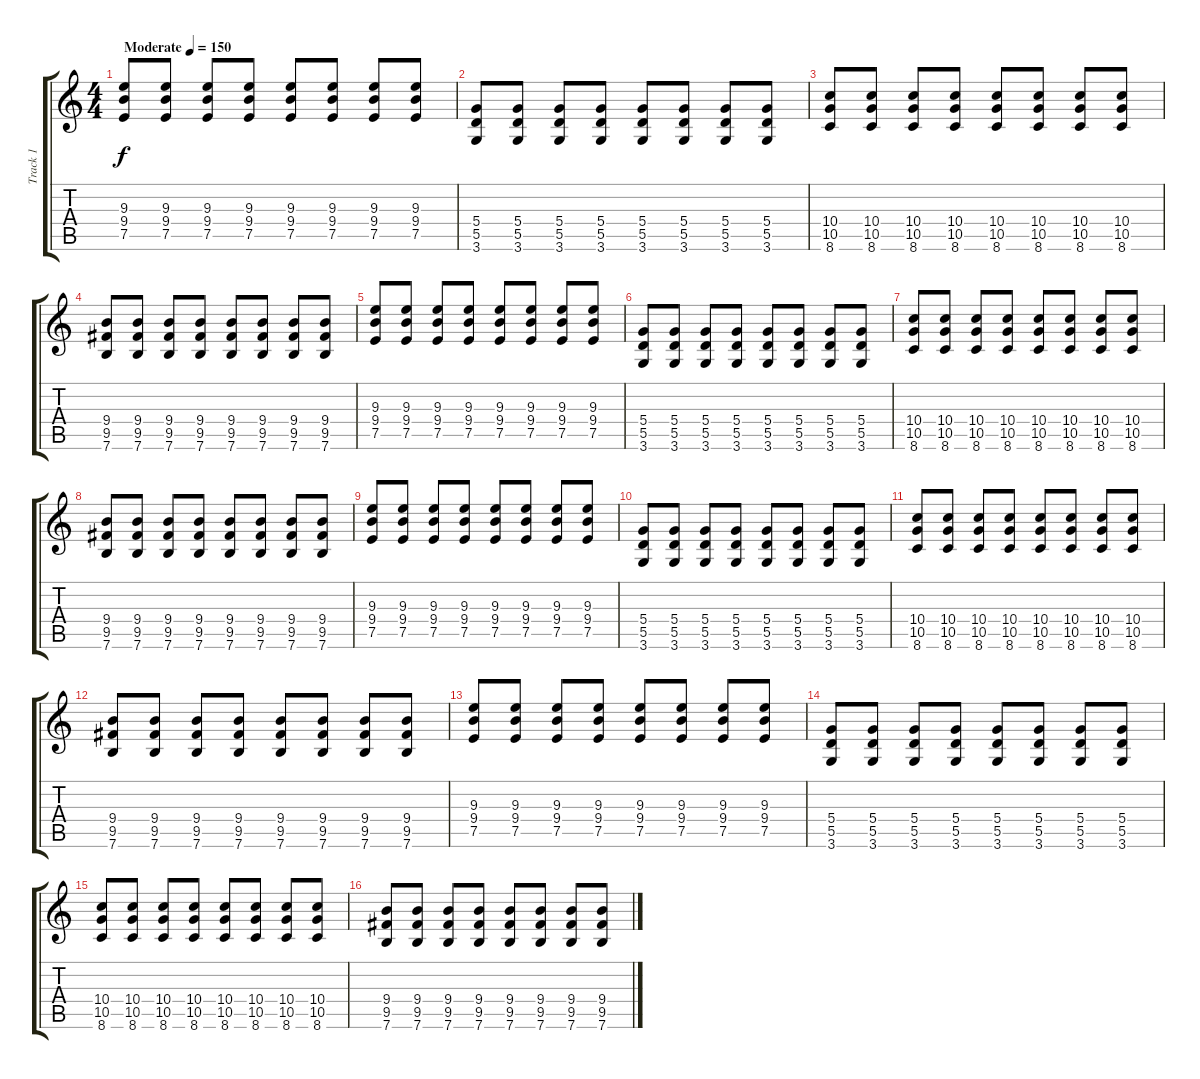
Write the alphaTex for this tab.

\track ("Track 1" "Track 1") {instrument overdrivenguitar}
\staff {score tabs}
\tuning (E4 B3 G3 D3 A2 E2) {hide}
\ts (4 4)
\tempo (150 "Moderate")
\clef g2
\ks c
(9.3 9.4 7.5).8{dy f instrument overdrivenguitar} (9.3 9.4 7.5).8 (9.3 9.4 7.5).8 (9.3 9.4 7.5).8 (9.3 9.4 7.5).8 (9.3 9.4 7.5).8 (9.3 9.4 7.5).8 (9.3 9.4 7.5).8 |
(5.4 5.5 3.6).8 (5.4 5.5 3.6).8 (5.4 5.5 3.6).8 (5.4 5.5 3.6).8 (5.4 5.5 3.6).8 (5.4 5.5 3.6).8 (5.4 5.5 3.6).8 (5.4 5.5 3.6).8 |
(10.4 10.5 8.6).8 (10.4 10.5 8.6).8 (10.4 10.5 8.6).8 (10.4 10.5 8.6).8 (10.4 10.5 8.6).8 (10.4 10.5 8.6).8 (10.4 10.5 8.6).8 (10.4 10.5 8.6).8 |
(9.4 9.5 7.6).8 (9.4 9.5 7.6).8 (9.4 9.5 7.6).8 (9.4 9.5 7.6).8 (9.4 9.5 7.6).8 (9.4 9.5 7.6).8 (9.4 9.5 7.6).8 (9.4 9.5 7.6).8 |
(9.3 9.4 7.5).8 (9.3 9.4 7.5).8 (9.3 9.4 7.5).8 (9.3 9.4 7.5).8 (9.3 9.4 7.5).8 (9.3 9.4 7.5).8 (9.3 9.4 7.5).8 (9.3 9.4 7.5).8 |
(5.4 5.5 3.6).8 (5.4 5.5 3.6).8 (5.4 5.5 3.6).8 (5.4 5.5 3.6).8 (5.4 5.5 3.6).8 (5.4 5.5 3.6).8 (5.4 5.5 3.6).8 (5.4 5.5 3.6).8 |
(10.4 10.5 8.6).8 (10.4 10.5 8.6).8 (10.4 10.5 8.6).8 (10.4 10.5 8.6).8 (10.4 10.5 8.6).8 (10.4 10.5 8.6).8 (10.4 10.5 8.6).8 (10.4 10.5 8.6).8 |
(9.4 9.5 7.6).8 (9.4 9.5 7.6).8 (9.4 9.5 7.6).8 (9.4 9.5 7.6).8 (9.4 9.5 7.6).8 (9.4 9.5 7.6).8 (9.4 9.5 7.6).8 (9.4 9.5 7.6).8 |
(9.3 9.4 7.5).8 (9.3 9.4 7.5).8 (9.3 9.4 7.5).8 (9.3 9.4 7.5).8 (9.3 9.4 7.5).8 (9.3 9.4 7.5).8 (9.3 9.4 7.5).8 (9.3 9.4 7.5).8 |
(5.4 5.5 3.6).8 (5.4 5.5 3.6).8 (5.4 5.5 3.6).8 (5.4 5.5 3.6).8 (5.4 5.5 3.6).8 (5.4 5.5 3.6).8 (5.4 5.5 3.6).8 (5.4 5.5 3.6).8 |
(10.4 10.5 8.6).8 (10.4 10.5 8.6).8 (10.4 10.5 8.6).8 (10.4 10.5 8.6).8 (10.4 10.5 8.6).8 (10.4 10.5 8.6).8 (10.4 10.5 8.6).8 (10.4 10.5 8.6).8 |
(9.4 9.5 7.6).8 (9.4 9.5 7.6).8 (9.4 9.5 7.6).8 (9.4 9.5 7.6).8 (9.4 9.5 7.6).8 (9.4 9.5 7.6).8 (9.4 9.5 7.6).8 (9.4 9.5 7.6).8 |
(9.3 9.4 7.5).8 (9.3 9.4 7.5).8 (9.3 9.4 7.5).8 (9.3 9.4 7.5).8 (9.3 9.4 7.5).8 (9.3 9.4 7.5).8 (9.3 9.4 7.5).8 (9.3 9.4 7.5).8 |
(5.4 5.5 3.6).8 (5.4 5.5 3.6).8 (5.4 5.5 3.6).8 (5.4 5.5 3.6).8 (5.4 5.5 3.6).8 (5.4 5.5 3.6).8 (5.4 5.5 3.6).8 (5.4 5.5 3.6).8 |
(10.4 10.5 8.6).8 (10.4 10.5 8.6).8 (10.4 10.5 8.6).8 (10.4 10.5 8.6).8 (10.4 10.5 8.6).8 (10.4 10.5 8.6).8 (10.4 10.5 8.6).8 (10.4 10.5 8.6).8 |
(9.4 9.5 7.6).8 (9.4 9.5 7.6).8 (9.4 9.5 7.6).8 (9.4 9.5 7.6).8 (9.4 9.5 7.6).8 (9.4 9.5 7.6).8 (9.4 9.5 7.6).8 (9.4 9.5 7.6).8
